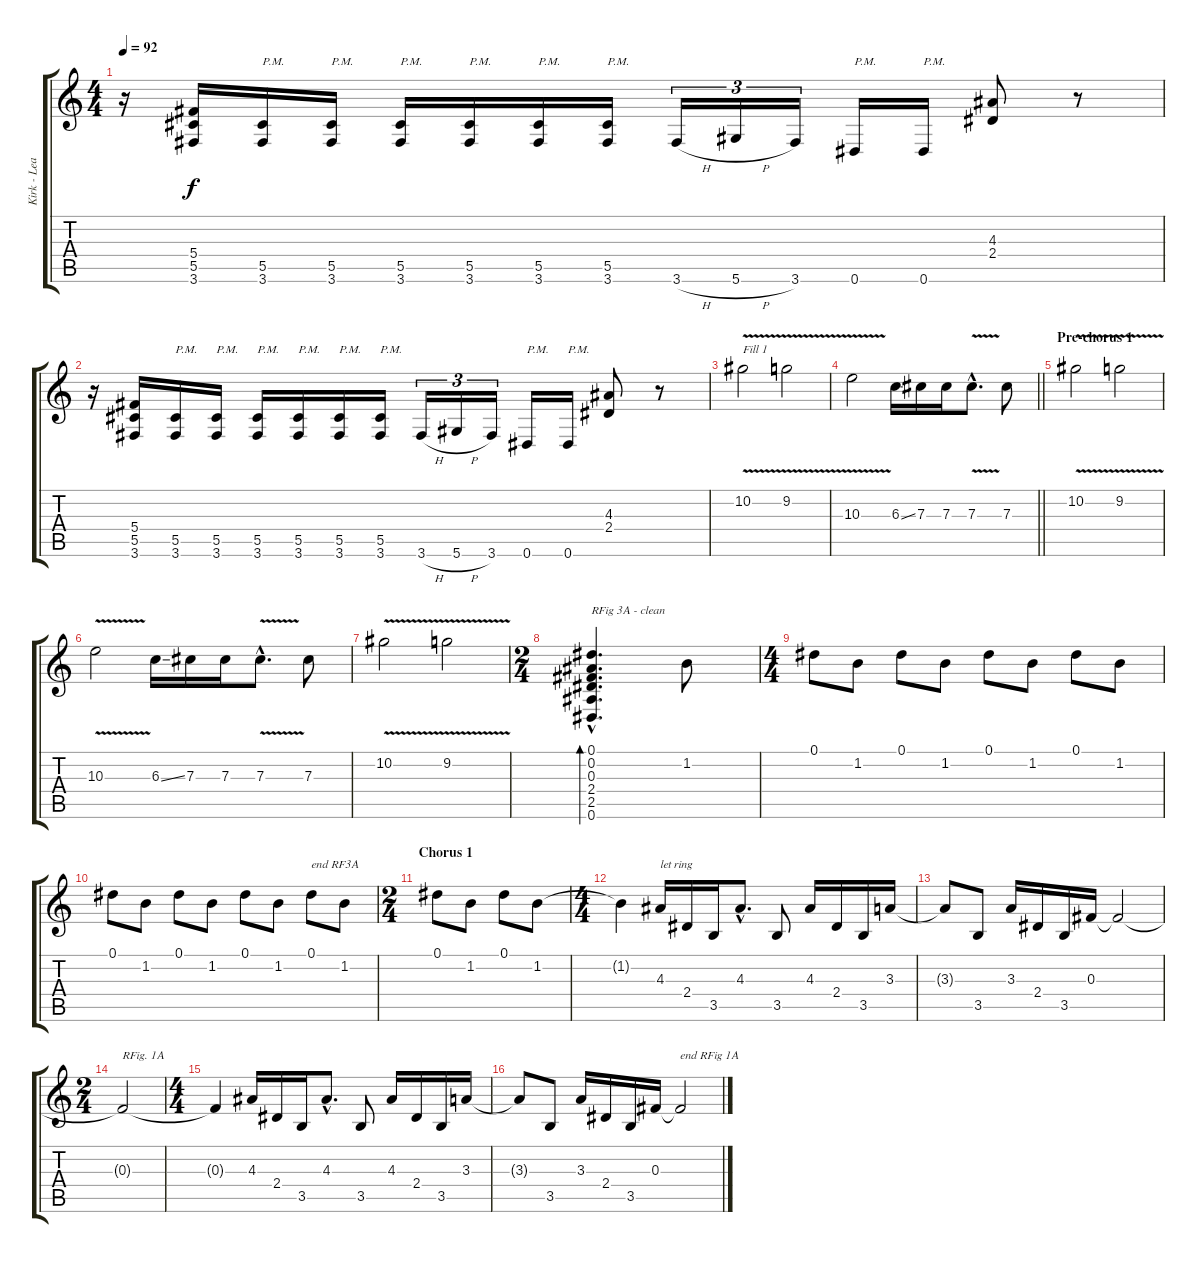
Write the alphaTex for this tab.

\track ("Kirk - Lead Guitar" "Kirk - Lea") {instrument distortionguitar}
\staff {score tabs}
\tuning (Eb4 Bb3 Gb3 Db3 Ab2 Eb2) {hide}
\ts (4 4)
\tempo 92
\clef g2
\ks c
r.16{dy f} (5.4 5.5 3.6).16 (5.5 3.6).16{txt "P.M."} (5.5 3.6).16{txt "P.M."} (5.5 3.6).16{txt "P.M."} (5.5 3.6).16{txt "P.M."} (5.5 3.6).16{txt "P.M."} (5.5 3.6).16{txt "P.M."} 3.6{h}.16{tu (3 2)} 5.6{h}.16{tu (3 2)} 3.6.16{tu (3 2)} 0.6.16{txt "P.M."} 0.6.16{txt "P.M."} (4.3 2.4).8 r.8 |
r.16 (5.4 5.5 3.6).16 (5.5 3.6).16{txt "P.M."} (5.5 3.6).16{txt "P.M."} (5.5 3.6).16{txt "P.M."} (5.5 3.6).16{txt "P.M."} (5.5 3.6).16{txt "P.M."} (5.5 3.6).16{txt "P.M."} 3.6{h}.16{tu (3 2)} 5.6{h}.16{tu (3 2)} 3.6.16{tu (3 2)} 0.6.16{txt "P.M."} 0.6.16{txt "P.M."} (4.3 2.4).8 r.8 |
10.2{v}.2{txt "Fill 1"} 9.2{v}.2 |
\barLineRight lightlight
10.3{v}.2 6.3{ss}.16 7.3.16 7.3.16 7.3{v hac}.8{d} 7.3.8 |
\section ("" "Pre-chorus 1")
10.2{v}.2 9.2{v}.2 |
10.3{v}.2 6.3{ss}.16 7.3.16 7.3.16 7.3{v hac}.8{d} 7.3.8 |
10.2{v}.2 9.2{v}.2 |
\ts (2 4)
(0.1{hac} 0.2{hac} 0.3{hac} 2.4{hac} 2.5{hac} 0.6{hac}).4{d bd 60 txt "RFig 3A - clean" instrument electricguitarclean} 1.2.8 |
\ts (4 4)
0.1.8 1.2.8 0.1.8 1.2.8 0.1.8 1.2.8 0.1.8 1.2.8 |
0.1.8 1.2.8 0.1.8 1.2.8 0.1.8 1.2.8 0.1.8{txt "end RF3A"} 1.2.8 |
\ts (2 4)
\section ("" "Chorus 1")
0.1.8 1.2.8 0.1.8 1.2.8 |
\ts (4 4)
1.2{t}.4 4.3.16{txt "let ring"} 2.4.16 3.5.16 4.3{hac}.8{d} 3.5.8 4.3.16 2.4.16 3.5.16 3.3.16 |
3.3{t}.8 3.5.8 3.3.16 2.4.16 3.5.16 0.3.16 0.3{t}.2 |
\ts (2 4)
0.3{t}.2{txt "RFig. 1A"} |
\ts (4 4)
0.3{t}.4 4.3.16 2.4.16 3.5.16 4.3{hac}.8{d} 3.5.8 4.3.16 2.4.16 3.5.16 3.3.16 |
3.3{t}.8 3.5.8 3.3.16 2.4.16 3.5.16 0.3.16 0.3{t}.2{txt "end RFig 1A"}
